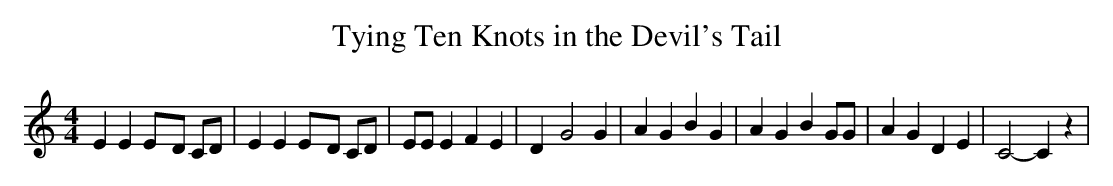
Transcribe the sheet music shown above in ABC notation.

X:1
T:Tying Ten Knots in the Devil's Tail
M:4/4
L:1/4
K:C
 E EE/2-D/2 C/2D/2| E EE/2-D/2 C/2D/2| E/2E/2 E F E| D- G2 G| A G B G|\
 A G B G/2G/2| A G D E| C2- C z|
